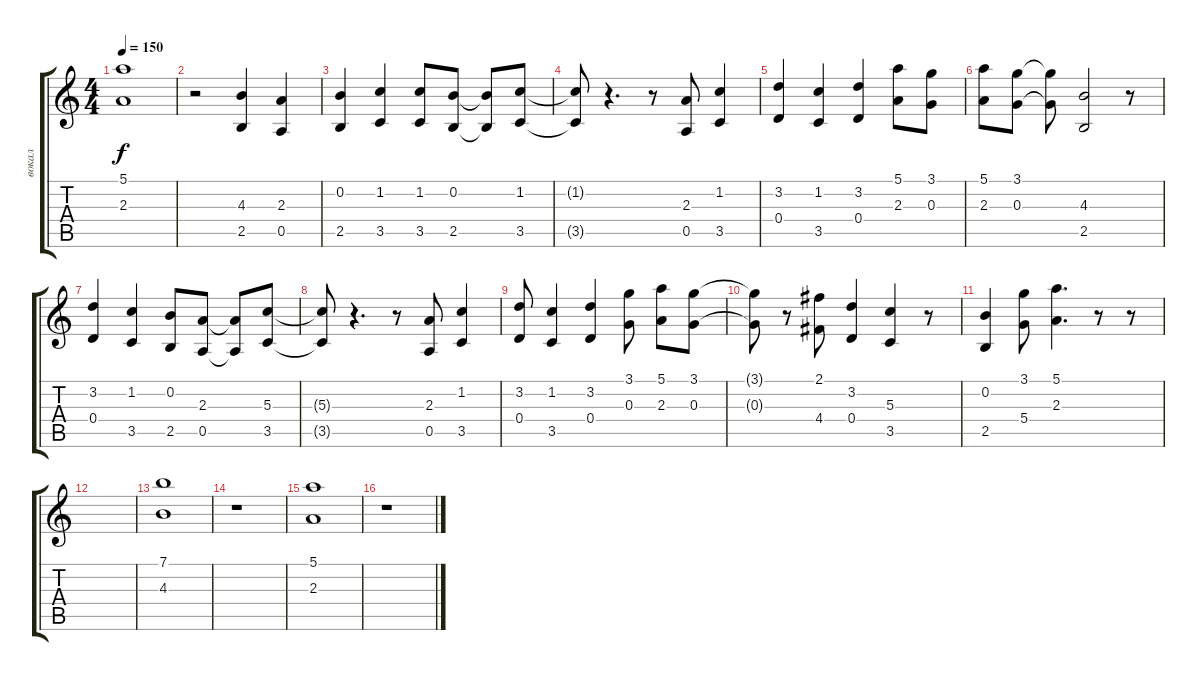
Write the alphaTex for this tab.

\track ("вокал" "вокал") {instrument electricguitarjazz}
\staff {score tabs}
\tuning (E4 B3 G3 D3 A2 E2) {hide}
\ts (4 4)
\tempo 150
\clef g2
\ks c
(5.1 2.3).1{dy f} |
r.2 (4.3 2.5).4 (2.3 0.5).4 |
(0.2 2.5).4 (1.2 3.5).4 (1.2 3.5).8 (0.2 2.5).8 (0.2{t} 2.5{t}).8 (1.2 3.5).8 |
(1.2{t} 3.5{t}).8 r.4{d} r.8 (2.3 0.5).8 (1.2 3.5).4 |
(3.2 0.4).4 (1.2 3.5).4 (3.2 0.4).4 (5.1 2.3).8 (3.1 0.3).8 |
(5.1 2.3).8 (3.1 0.3).8 (3.1{t} 0.3{t}).8 (4.3 2.5).2 r.8 |
(3.2 0.4).4 (1.2 3.5).4 (0.2 2.5).8 (2.3 0.5).8 (2.3{t} 0.5{t}).8 (5.3 3.5).8 |
(5.3{t} 3.5{t}).8 r.4{d} r.8 (2.3 0.5).8 (1.2 3.5).4 |
(3.2 0.4).8 (1.2 3.5).4 (3.2 0.4).4 (3.1 0.3).8 (5.1 2.3).8 (3.1 0.3).8 |
(3.1{t} 0.3{t}).8 r.8 (2.1 4.4).8 (3.2 0.4).4 (5.3 3.5).4 r.8 |
(0.2 2.5).4 (3.1 5.4).8 (5.1 2.3).4{d} r.8 r.8 |
|
(7.1 4.3).1 |
r.1 |
(5.1 2.3).1 |
r.1
